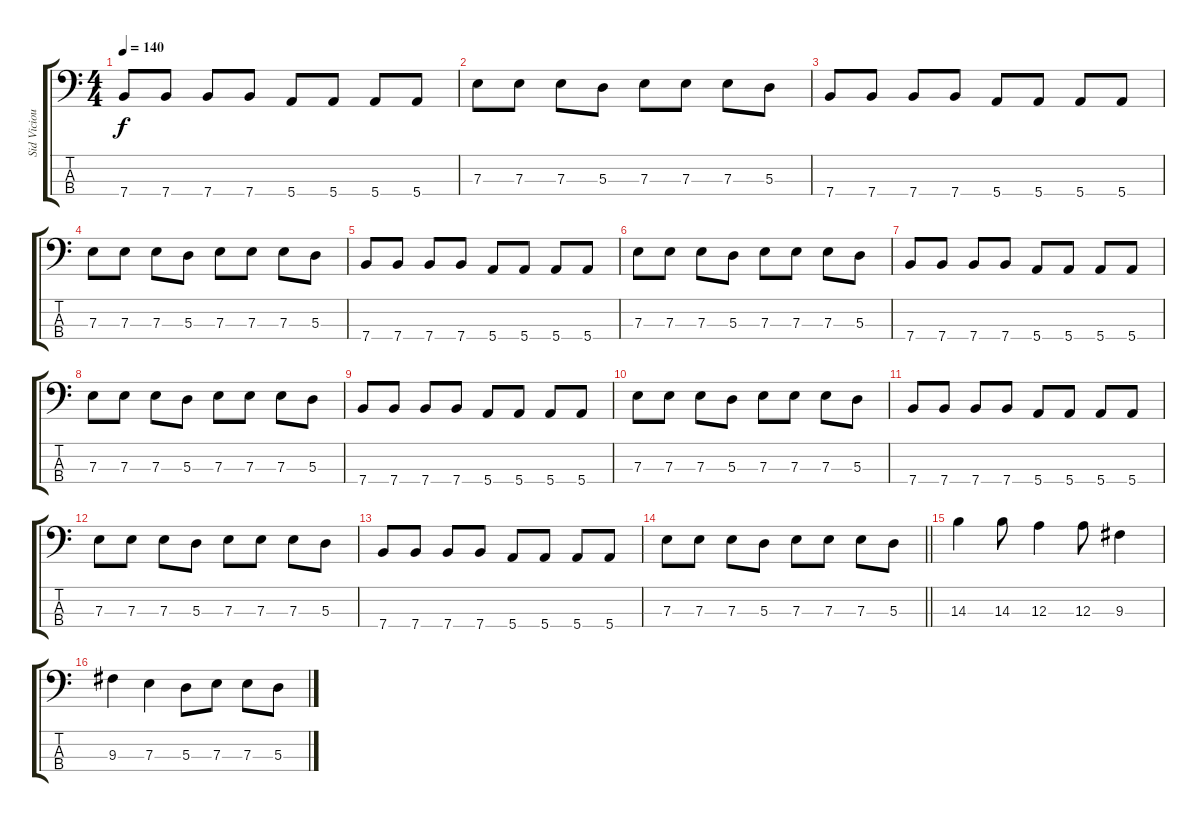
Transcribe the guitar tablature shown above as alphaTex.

\track ("Sid Vicious" "Sid Viciou") {instrument electricbassfinger}
\staff {score tabs}
\tuning (G2 D2 A1 E1) {hide}
\ts (4 4)
\tempo 140
\clef f4
\ks c
7.4.8{dy f} 7.4.8 7.4.8 7.4.8 5.4.8 5.4.8 5.4.8 5.4.8 |
7.3.8 7.3.8 7.3.8 5.3.8 7.3.8 7.3.8 7.3.8 5.3.8 |
7.4.8 7.4.8 7.4.8 7.4.8 5.4.8 5.4.8 5.4.8 5.4.8 |
7.3.8 7.3.8 7.3.8 5.3.8 7.3.8 7.3.8 7.3.8 5.3.8 |
7.4.8 7.4.8 7.4.8 7.4.8 5.4.8 5.4.8 5.4.8 5.4.8 |
7.3.8 7.3.8 7.3.8 5.3.8 7.3.8 7.3.8 7.3.8 5.3.8 |
7.4.8 7.4.8 7.4.8 7.4.8 5.4.8 5.4.8 5.4.8 5.4.8 |
7.3.8 7.3.8 7.3.8 5.3.8 7.3.8 7.3.8 7.3.8 5.3.8 |
7.4.8 7.4.8 7.4.8 7.4.8 5.4.8 5.4.8 5.4.8 5.4.8 |
7.3.8 7.3.8 7.3.8 5.3.8 7.3.8 7.3.8 7.3.8 5.3.8 |
7.4.8 7.4.8 7.4.8 7.4.8 5.4.8 5.4.8 5.4.8 5.4.8 |
7.3.8 7.3.8 7.3.8 5.3.8 7.3.8 7.3.8 7.3.8 5.3.8 |
7.4.8 7.4.8 7.4.8 7.4.8 5.4.8 5.4.8 5.4.8 5.4.8 |
\barLineRight lightlight
7.3.8 7.3.8 7.3.8 5.3.8 7.3.8 7.3.8 7.3.8 5.3.8 |
14.3.4 14.3.8 12.3.4 12.3.8 9.3.4 |
9.3.4 7.3.4 5.3.8 7.3.8 7.3.8 5.3.8
